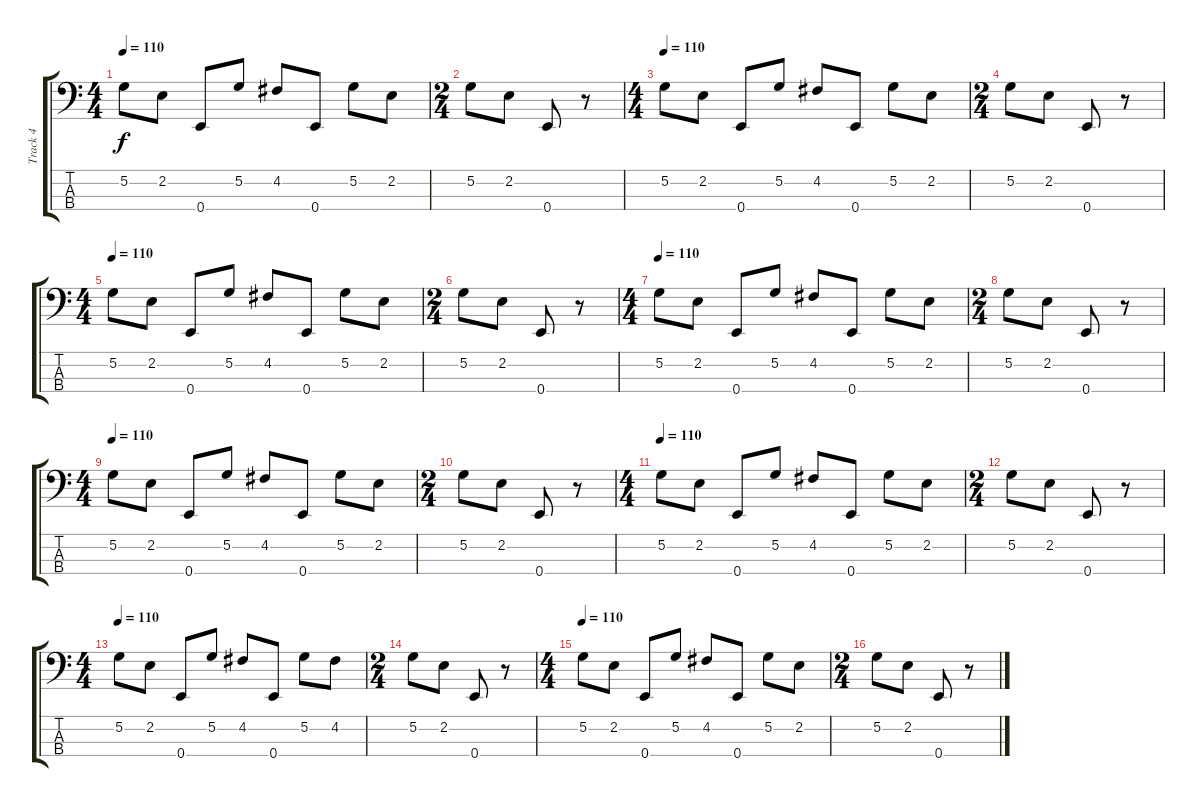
\track ("Track 4" "Track 4") {instrument electricbassfinger}
\staff {score tabs}
\tuning (G2 D2 A1 E1) {hide}
\ts (4 4)
\tempo 110
\clef f4
\ks c
5.2.8{dy f} 2.2.8 0.4.8 5.2.8 4.2.8 0.4.8 5.2.8 2.2.8 |
\ts (2 4)
5.2.8 2.2.8 0.4.8 r.8 |
\ts (4 4)
\tempo 110
5.2.8 2.2.8 0.4.8 5.2.8 4.2.8 0.4.8 5.2.8 2.2.8 |
\ts (2 4)
5.2.8 2.2.8 0.4.8 r.8 |
\ts (4 4)
\tempo 110
5.2.8 2.2.8 0.4.8 5.2.8 4.2.8 0.4.8 5.2.8 2.2.8 |
\ts (2 4)
5.2.8 2.2.8 0.4.8 r.8 |
\ts (4 4)
\tempo 110
5.2.8 2.2.8 0.4.8 5.2.8 4.2.8 0.4.8 5.2.8 2.2.8 |
\ts (2 4)
5.2.8 2.2.8 0.4.8 r.8 |
\ts (4 4)
\tempo 110
5.2.8 2.2.8 0.4.8 5.2.8 4.2.8 0.4.8 5.2.8 2.2.8 |
\ts (2 4)
5.2.8 2.2.8 0.4.8 r.8 |
\ts (4 4)
\tempo 110
5.2.8 2.2.8 0.4.8 5.2.8 4.2.8 0.4.8 5.2.8 2.2.8 |
\ts (2 4)
5.2.8 2.2.8 0.4.8 r.8 |
\ts (4 4)
\tempo 105
\tempo 110
5.2.8 2.2.8 0.4.8 5.2.8 4.2.8 0.4.8 5.2.8 4.2.8 |
\ts (2 4)
5.2.8 2.2.8 0.4.8 r.8 |
\ts (4 4)
\tempo 110
5.2.8 2.2.8 0.4.8 5.2.8 4.2.8 0.4.8 5.2.8 2.2.8 |
\ts (2 4)
5.2.8 2.2.8 0.4.8 r.8
